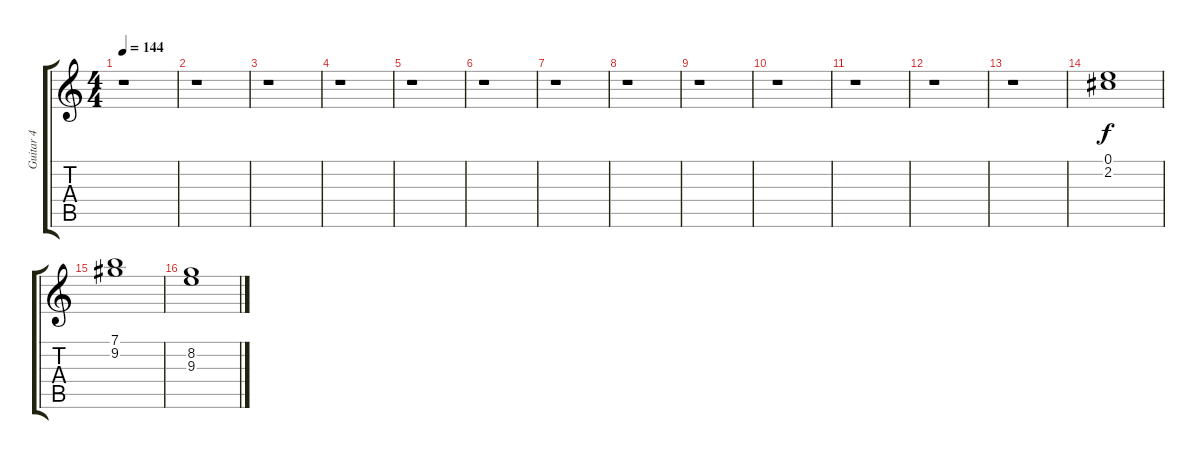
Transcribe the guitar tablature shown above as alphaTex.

\track ("Guitar 4" "Guitar 4") {instrument acousticguitarnylon}
\staff {score tabs}
\tuning (E4 B3 G3 D3 A2 E2) {hide}
\ts (4 4)
\tempo 144
\clef g2
\ks c
r.1{dy f} |
r.1 |
r.1 |
r.1 |
r.1 |
r.1 |
r.1 |
r.1 |
r.1 |
r.1 |
r.1 |
r.1 |
r.1 |
(0.1 2.2).1 |
(7.1 9.2).1 |
(8.2 9.3).1
